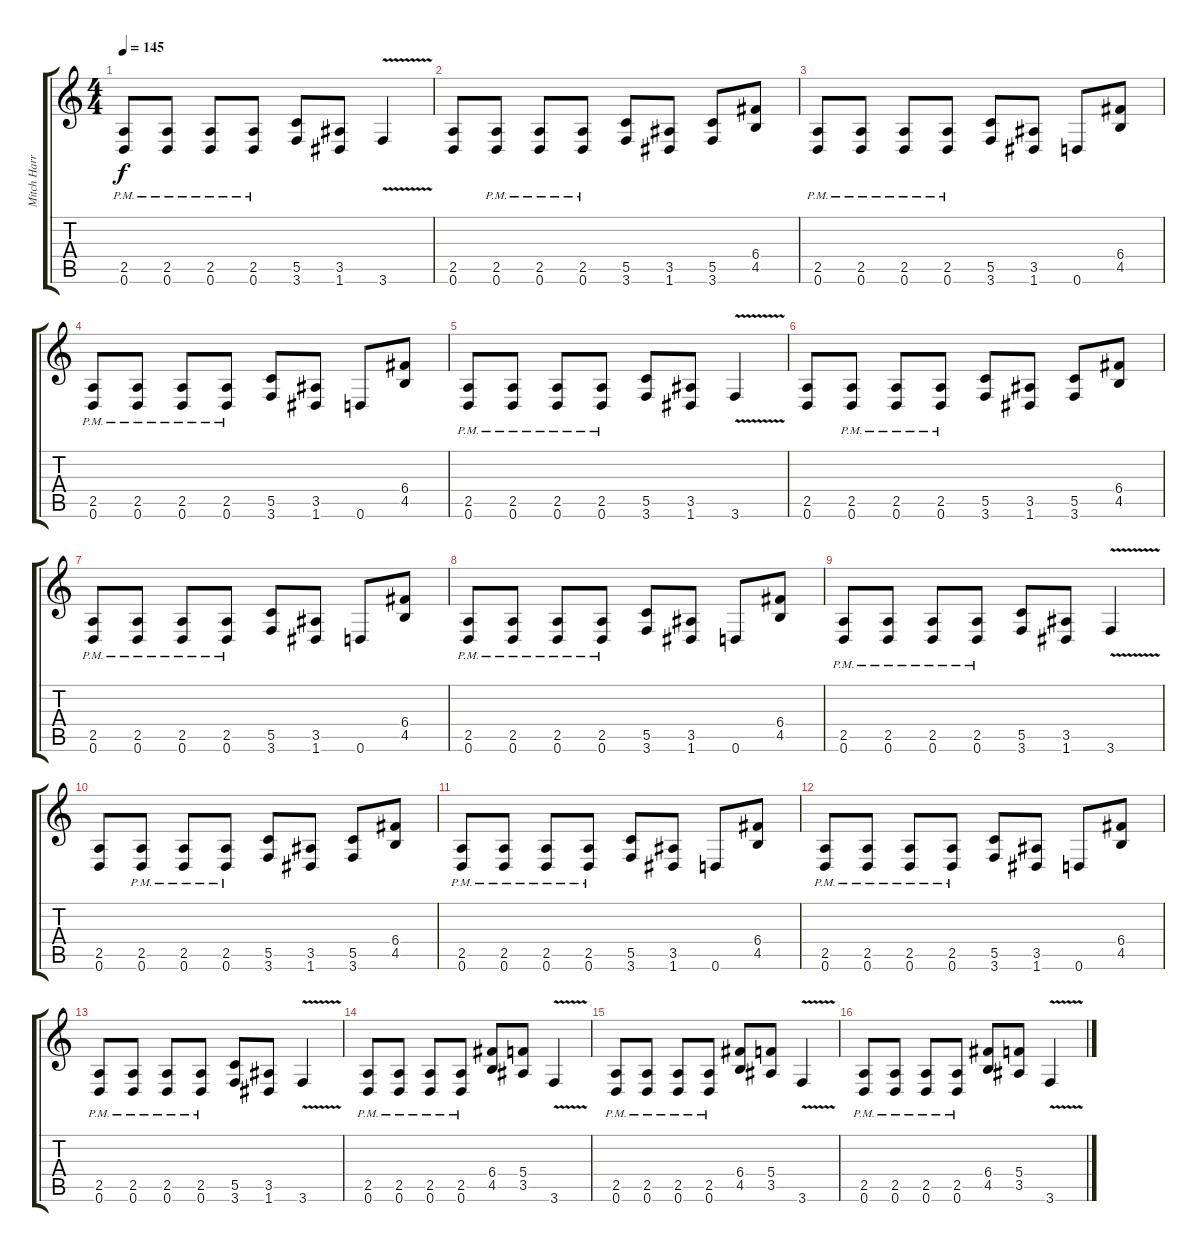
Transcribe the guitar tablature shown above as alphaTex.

\track ("Mitch Harris (Guitar 1) " "Mitch Harr") {instrument distortionguitar}
\staff {score tabs}
\tuning (D4 A3 F3 C3 G2 D2) {hide}
\ts (4 4)
\tempo 145
\clef g2
\ks c
(2.5{pm} 0.6).8{dy f} (2.5{pm} 0.6).8 (2.5{pm} 0.6).8 (2.5{pm} 0.6).8 (5.5 3.6).8 (3.5 1.6).8 3.6{v}.4 |
(2.5 0.6).8 (2.5{pm} 0.6).8 (2.5{pm} 0.6).8 (2.5{pm} 0.6).8 (5.5 3.6).8 (3.5 1.6).8 (5.5 3.6).8 (6.4 4.5).8 |
(2.5{pm} 0.6).8 (2.5{pm} 0.6).8 (2.5{pm} 0.6).8 (2.5{pm} 0.6).8 (5.5 3.6).8 (3.5 1.6).8 0.6.8 (6.4 4.5).8 |
(2.5{pm} 0.6).8 (2.5{pm} 0.6).8 (2.5{pm} 0.6).8 (2.5{pm} 0.6).8 (5.5 3.6).8 (3.5 1.6).8 0.6.8 (6.4 4.5).8 |
(2.5{pm} 0.6).8 (2.5{pm} 0.6).8 (2.5{pm} 0.6).8 (2.5{pm} 0.6).8 (5.5 3.6).8 (3.5 1.6).8 3.6{v}.4 |
(2.5 0.6).8 (2.5{pm} 0.6).8 (2.5{pm} 0.6).8 (2.5{pm} 0.6).8 (5.5 3.6).8 (3.5 1.6).8 (5.5 3.6).8 (6.4 4.5).8 |
(2.5{pm} 0.6).8 (2.5{pm} 0.6).8 (2.5{pm} 0.6).8 (2.5{pm} 0.6).8 (5.5 3.6).8 (3.5 1.6).8 0.6.8 (6.4 4.5).8 |
(2.5{pm} 0.6).8 (2.5{pm} 0.6).8 (2.5{pm} 0.6).8 (2.5{pm} 0.6).8 (5.5 3.6).8 (3.5 1.6).8 0.6.8 (6.4 4.5).8 |
(2.5{pm} 0.6).8 (2.5{pm} 0.6).8 (2.5{pm} 0.6).8 (2.5{pm} 0.6).8 (5.5 3.6).8 (3.5 1.6).8 3.6{v}.4 |
(2.5 0.6).8 (2.5{pm} 0.6).8 (2.5{pm} 0.6).8 (2.5{pm} 0.6).8 (5.5 3.6).8 (3.5 1.6).8 (5.5 3.6).8 (6.4 4.5).8 |
(2.5{pm} 0.6).8 (2.5{pm} 0.6).8 (2.5{pm} 0.6).8 (2.5{pm} 0.6).8 (5.5 3.6).8 (3.5 1.6).8 0.6.8 (6.4 4.5).8 |
(2.5{pm} 0.6).8 (2.5{pm} 0.6).8 (2.5{pm} 0.6).8 (2.5{pm} 0.6).8 (5.5 3.6).8 (3.5 1.6).8 0.6.8 (6.4 4.5).8 |
(2.5{pm} 0.6).8 (2.5{pm} 0.6).8 (2.5{pm} 0.6).8 (2.5{pm} 0.6).8 (5.5 3.6).8 (3.5 1.6).8 3.6{v}.4 |
(2.5{pm} 0.6).8 (2.5{pm} 0.6).8 (2.5{pm} 0.6).8 (2.5{pm} 0.6).8 (6.4 4.5).8 (5.4 3.5).8 3.6{v}.4 |
(2.5{pm} 0.6).8 (2.5{pm} 0.6).8 (2.5{pm} 0.6).8 (2.5{pm} 0.6).8 (6.4 4.5).8 (5.4 3.5).8 3.6{v}.4 |
(2.5{pm} 0.6).8 (2.5{pm} 0.6).8 (2.5{pm} 0.6).8 (2.5{pm} 0.6).8 (6.4 4.5).8 (5.4 3.5).8 3.6{v}.4
